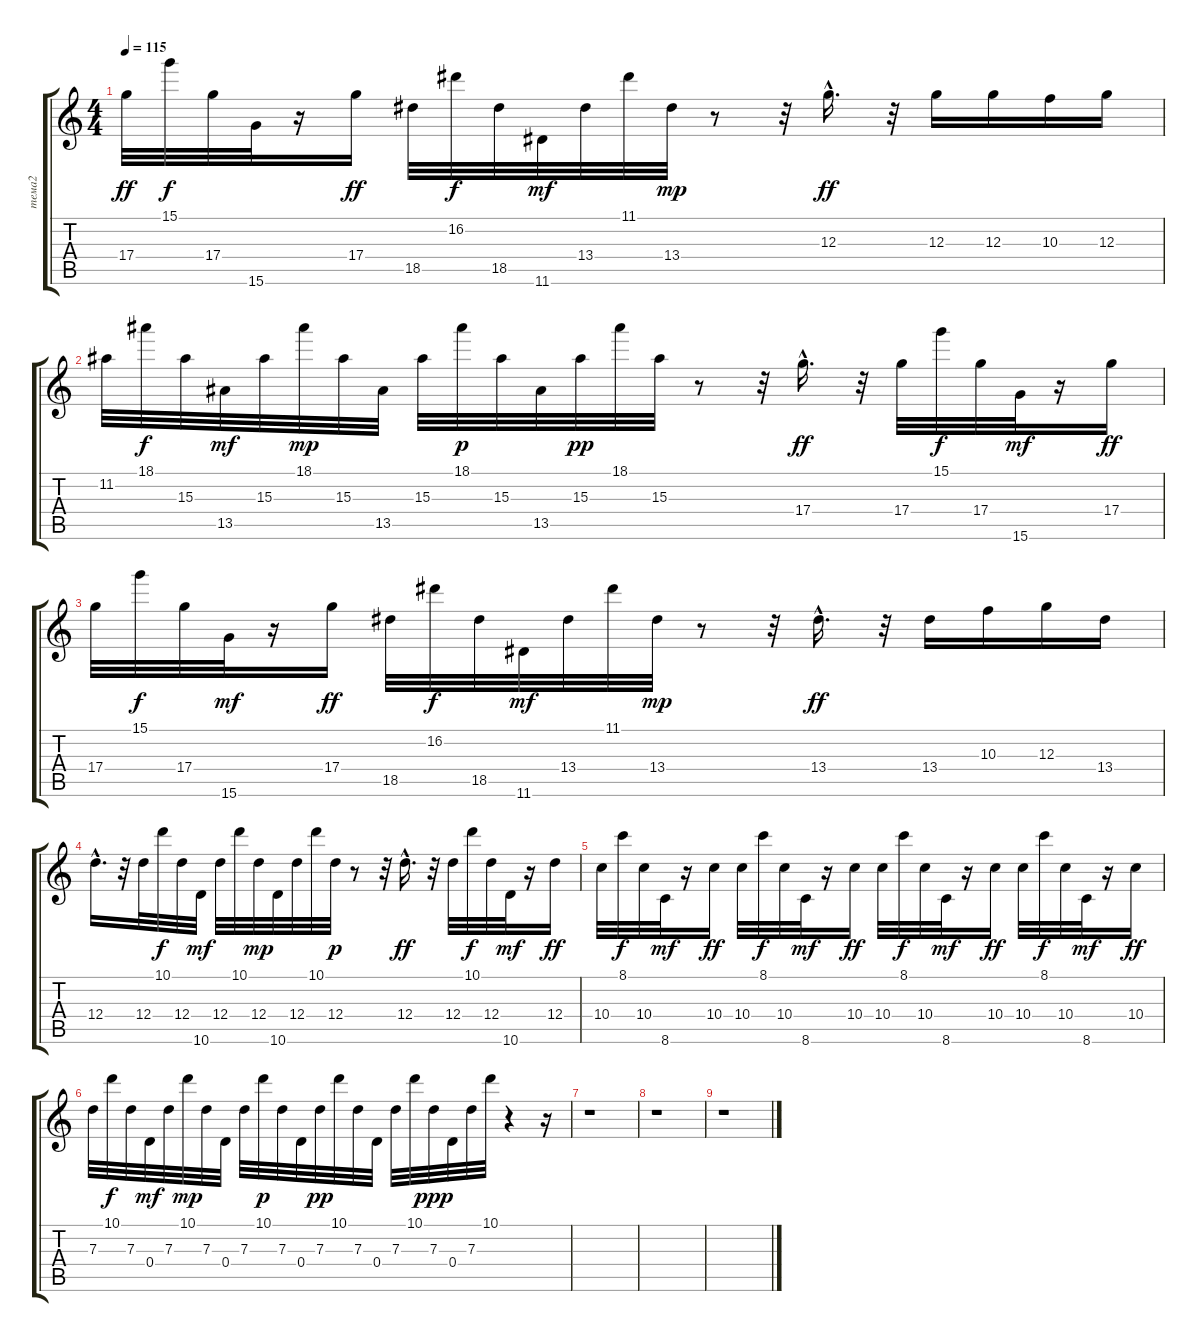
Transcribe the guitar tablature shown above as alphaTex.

\track ("тема2" "тема2") {instrument overdrivenguitar}
\staff {score tabs}
\tuning (E4 B3 G3 D3 A2 E2) {hide}
\ts (4 4)
\tempo 115
\clef g2
\ks c
17.4.32{dy ff} 15.1.32{dy f} 17.4.32 15.6.32 r.16 17.4.16{dy ff} 18.5.32 16.2.32{dy f} 18.5.32 11.6.32{dy mf} 13.4.32 11.1.32 13.4.32{dy mp} r.8 r.32 12.3{hac}.16{d dy ff} r.32 12.3.16 12.3.16 10.3.16 12.3.16 |
11.2.32 18.1.32{dy f} 15.3.32 13.5.32{dy mf} 15.3.32 18.1.32{dy mp} 15.3.32 13.5.32 15.3.32 18.1.32{dy p} 15.3.32 13.5.32 15.3.32{dy pp} 18.1.32 15.3.32 r.8 r.32 17.4{hac}.16{d dy ff} r.32 17.4.32 15.1.32{dy f} 17.4.32 15.6.32{dy mf} r.16 17.4.16{dy ff} |
17.4.32 15.1.32{dy f} 17.4.32 15.6.32{dy mf} r.16 17.4.16{dy ff} 18.5.32 16.2.32{dy f} 18.5.32 11.6.32{dy mf} 13.4.32 11.1.32 13.4.32{dy mp} r.8 r.32 13.4{hac}.16{d dy ff} r.32 13.4.16 10.3.16 12.3.16 13.4.16 |
12.4{hac}.16{d balance 1} r.32 12.4.32 10.1.32{dy f} 12.4.32 10.6.32{dy mf} 12.4.32 10.1.32 12.4.32{dy mp} 10.6.32 12.4.32 10.1.32 12.4.32{dy p} r.8 r.32 12.4{hac}.16{d dy ff} r.32 12.4.32 10.1.32{dy f} 12.4.32 10.6.32{dy mf} r.16 12.4.16{dy ff} |
10.4.32 8.1.32{dy f} 10.4.32 8.6.32{dy mf} r.16 10.4.16{dy ff} 10.4.32 8.1.32{dy f} 10.4.32 8.6.32{dy mf} r.16 10.4.16{dy ff} 10.4.32 8.1.32{dy f} 10.4.32 8.6.32{dy mf} r.16 10.4.16{dy ff} 10.4.32 8.1.32{dy f} 10.4.32 8.6.32{dy mf} r.16 10.4.16{dy ff} |
7.3.32 10.1.32{dy f} 7.3.32 0.4.32{dy mf} 7.3.32 10.1.32{dy mp} 7.3.32 0.4.32 7.3.32 10.1.32{dy p} 7.3.32 0.4.32 7.3.32{dy pp} 10.1.32 7.3.32 0.4.32 7.3.32 10.1.32 7.3.32{dy ppp} 0.4.32 7.3.32 10.1.32 r.4 r.16 |
r.1 |
r.1 |
r.1
